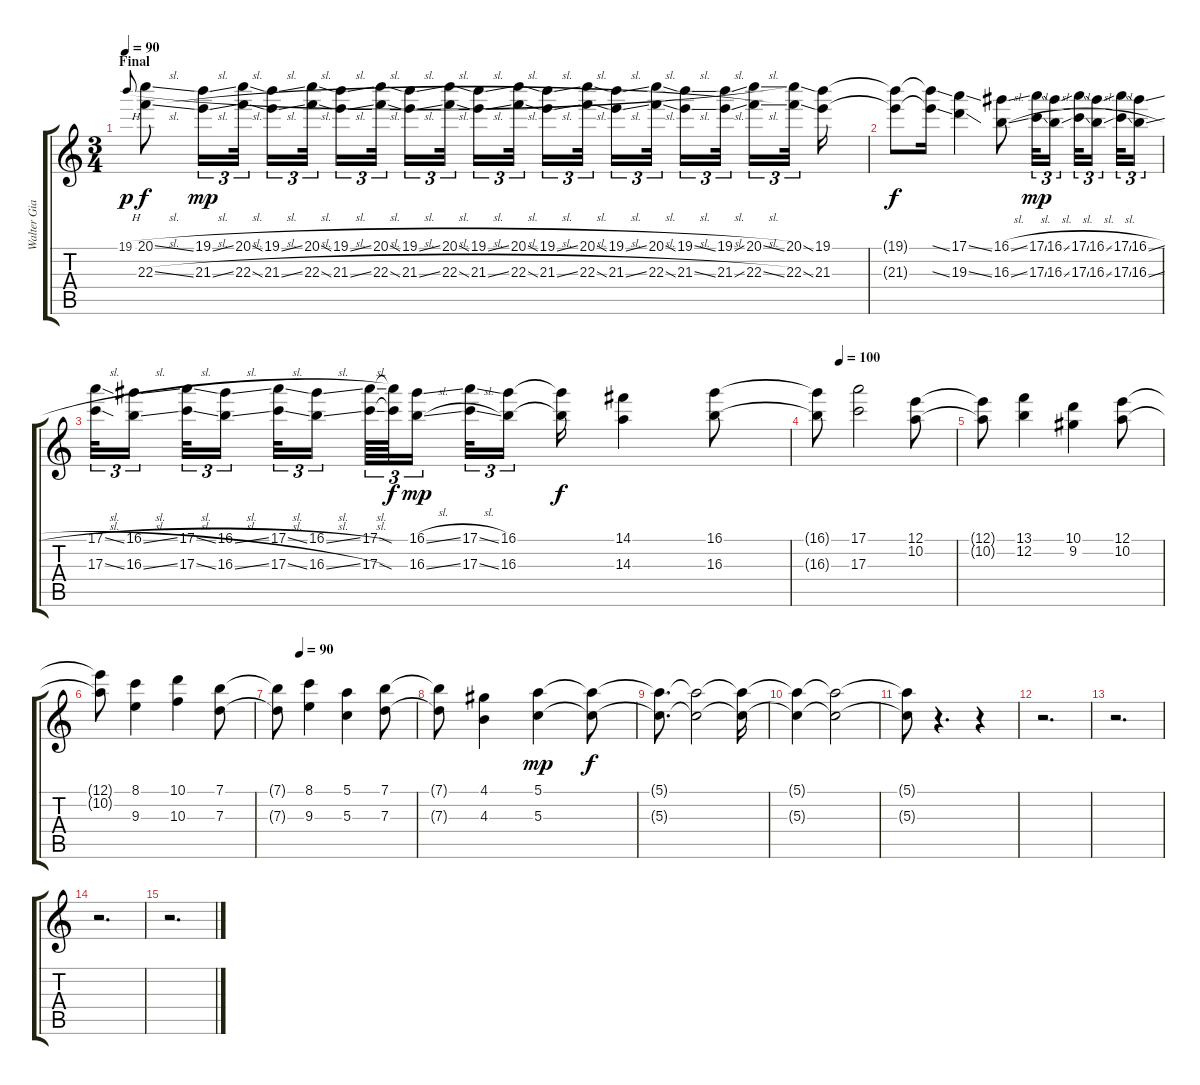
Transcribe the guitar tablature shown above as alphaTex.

\track ("Walter Giardino" "Walter Gia") {instrument distortionguitar}
\staff {score tabs}
\tuning (E4 B3 G3 D3 A2 E2) {hide}
\ts (3 4)
\section ("" "Final")
\tempo 90
\clef g2
\ks c
19.1{h}.8{gr onbeat dy p} (20.1{sl} 22.3{sl}).8{dy f} (19.1{sl} 21.3{sl}).16{tu (3 2) dy mp} (20.1{sl} 22.3{sl}).32{tu (3 2) beam splitsecondary} (19.1{sl} 21.3{sl}).16{tu (3 2)} (20.1{sl} 22.3{sl}).32{tu (3 2)} (19.1{sl} 21.3{sl}).16{tu (3 2)} (20.1{sl} 22.3{sl}).32{tu (3 2) beam splitsecondary} (19.1{sl} 21.3{sl}).16{tu (3 2)} (20.1{sl} 22.3{sl}).32{tu (3 2) beam splitsecondary} (19.1{sl} 21.3{sl}).16{tu (3 2)} (20.1{sl} 22.3{sl}).32{tu (3 2) beam splitsecondary} (19.1{sl} 21.3{sl}).16{tu (3 2)} (20.1{sl} 22.3{sl}).32{tu (3 2)} (19.1{sl} 21.3{sl}).16{tu (3 2)} (20.1{sl} 22.3{sl}).32{tu (3 2) beam splitsecondary} (19.1{sl} 21.3{sl}).16{tu (3 2)} (19.1{sl} 21.3{sl}).32{tu (3 2) beam splitsecondary} (20.1{sl} 22.3{sl}).16{tu (3 2)} (20.1{ss} 22.3{ss}).32{tu (3 2) beam splitsecondary} (19.1 21.3).16 |
(19.1{t} 21.3{t}).8{dy f} (19.1{ss t} 21.3{ss t}).16 (17.1{ss} 19.3{ss}).4 (16.1{sl} 16.3{sl}).8 (17.1{sl} 17.3{sl}).32{tu (3 2) dy mp} (16.1{sl} 16.3{sl}).16{tu (3 2) beam splitsecondary} (17.1{sl} 17.3{sl}).32{tu (3 2)} (16.1{sl} 16.3{sl}).16{tu (3 2) beam splitsecondary} (17.1{sl} 17.3{sl}).32{tu (3 2)} (16.1{sl} 16.3{sl}).16{tu (3 2)} |
(17.1{sl} 17.3{sl}).32{tu (3 2)} (16.1{sl} 16.3{sl}).16{tu (3 2) beam splitsecondary} (17.1{sl} 17.3{sl}).32{tu (3 2)} (16.1{sl} 16.3{sl}).16{tu (3 2) beam splitsecondary} (17.1{sl} 17.3{sl}).32{tu (3 2)} (16.1{sl} 16.3{sl}).16{tu (3 2) beam splitsecondary} (17.1{sl} 17.3{sl}).64{tu (3 2)} (17.1{t} 17.3{t}).64{tu (3 2) dy f} (16.1{sl} 16.3{sl}).16{tu (3 2) dy mp} (17.1{sl} 17.3{sl}).32{tu (3 2)} (16.1 16.3).16{tu (3 2) beam splitsecondary} (16.1{t} 16.3{t}).16{dy f} (14.1 14.3).4 (16.1 16.3).8 |
\tempo (100 0.16666666666666666)
(16.1{t} 16.3{t}).8 (17.1 17.3).2 (12.1 10.2).8 |
(12.1{t} 10.2{t}).8 (13.1 12.2).4 (10.1 9.2).4 (12.1 10.2).8 |
(12.1{t} 10.2{t}).8 (8.1 9.3).4 (10.1 10.3).4 (7.1 7.3).8 |
\tempo (90 0.16666666666666666)
(7.1{t} 7.3{t}).8 (8.1 9.3).4 (5.1 5.3).4 (7.1 7.3).8 |
(7.1{t} 7.3{t}).8 (4.1 4.3).4 (5.1 5.3).4{dy mp volume 1} (5.1{t} 5.3{t}).8{dy f} |
(5.1{t} 5.3{t}).8{d} (5.1{t} 5.3{t}).2 (5.1{t} 5.3{t}).16 |
(5.1{t} 5.3{t}).4 (5.1{t} 5.3{t}).2 |
(5.1{t} 5.3{t}).8 r.4{d} r.4 |
r.2{d} |
r.2{d} |
r.2{d} |
r.2{d}
